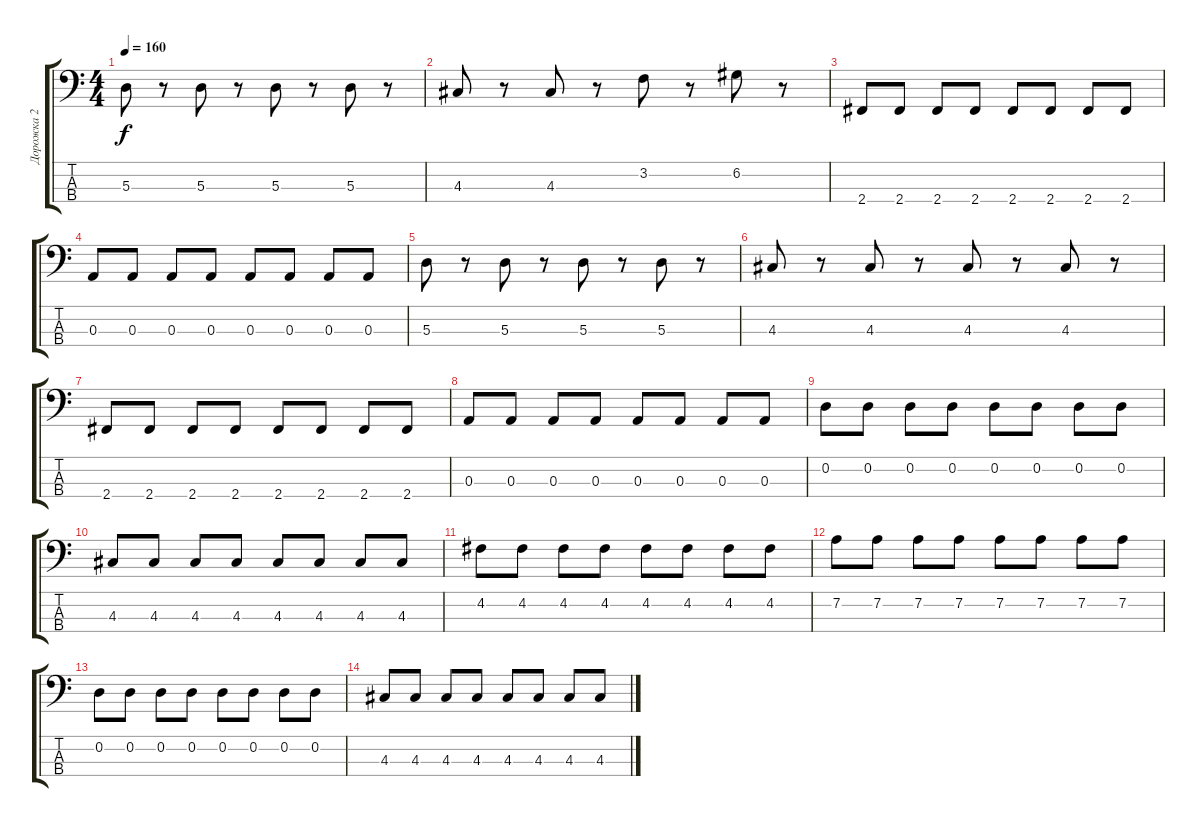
\track ("Дорожка 2" "Дорожка 2") {instrument electricbassfinger}
\staff {score tabs}
\tuning (G2 D2 A1 E1) {hide}
\ts (4 4)
\tempo 160
\clef f4
\ks c
5.3.8{dy f} r.8 5.3.8 r.8 5.3.8 r.8 5.3.8 r.8 |
4.3.8 r.8 4.3.8 r.8 3.2.8 r.8 6.2.8 r.8 |
2.4.8 2.4.8 2.4.8 2.4.8 2.4.8 2.4.8 2.4.8 2.4.8 |
0.3.8 0.3.8 0.3.8 0.3.8 0.3.8 0.3.8 0.3.8 0.3.8 |
5.3.8 r.8 5.3.8 r.8 5.3.8 r.8 5.3.8 r.8 |
4.3.8 r.8 4.3.8 r.8 4.3.8 r.8 4.3.8 r.8 |
2.4.8 2.4.8 2.4.8 2.4.8 2.4.8 2.4.8 2.4.8 2.4.8 |
0.3.8 0.3.8 0.3.8 0.3.8 0.3.8 0.3.8 0.3.8 0.3.8 |
0.2.8 0.2.8 0.2.8 0.2.8 0.2.8 0.2.8 0.2.8 0.2.8 |
4.3.8 4.3.8 4.3.8 4.3.8 4.3.8 4.3.8 4.3.8 4.3.8 |
4.2.8 4.2.8 4.2.8 4.2.8 4.2.8 4.2.8 4.2.8 4.2.8 |
7.2.8 7.2.8 7.2.8 7.2.8 7.2.8 7.2.8 7.2.8 7.2.8 |
0.2.8 0.2.8 0.2.8 0.2.8 0.2.8 0.2.8 0.2.8 0.2.8 |
4.3.8 4.3.8 4.3.8 4.3.8 4.3.8 4.3.8 4.3.8 4.3.8
